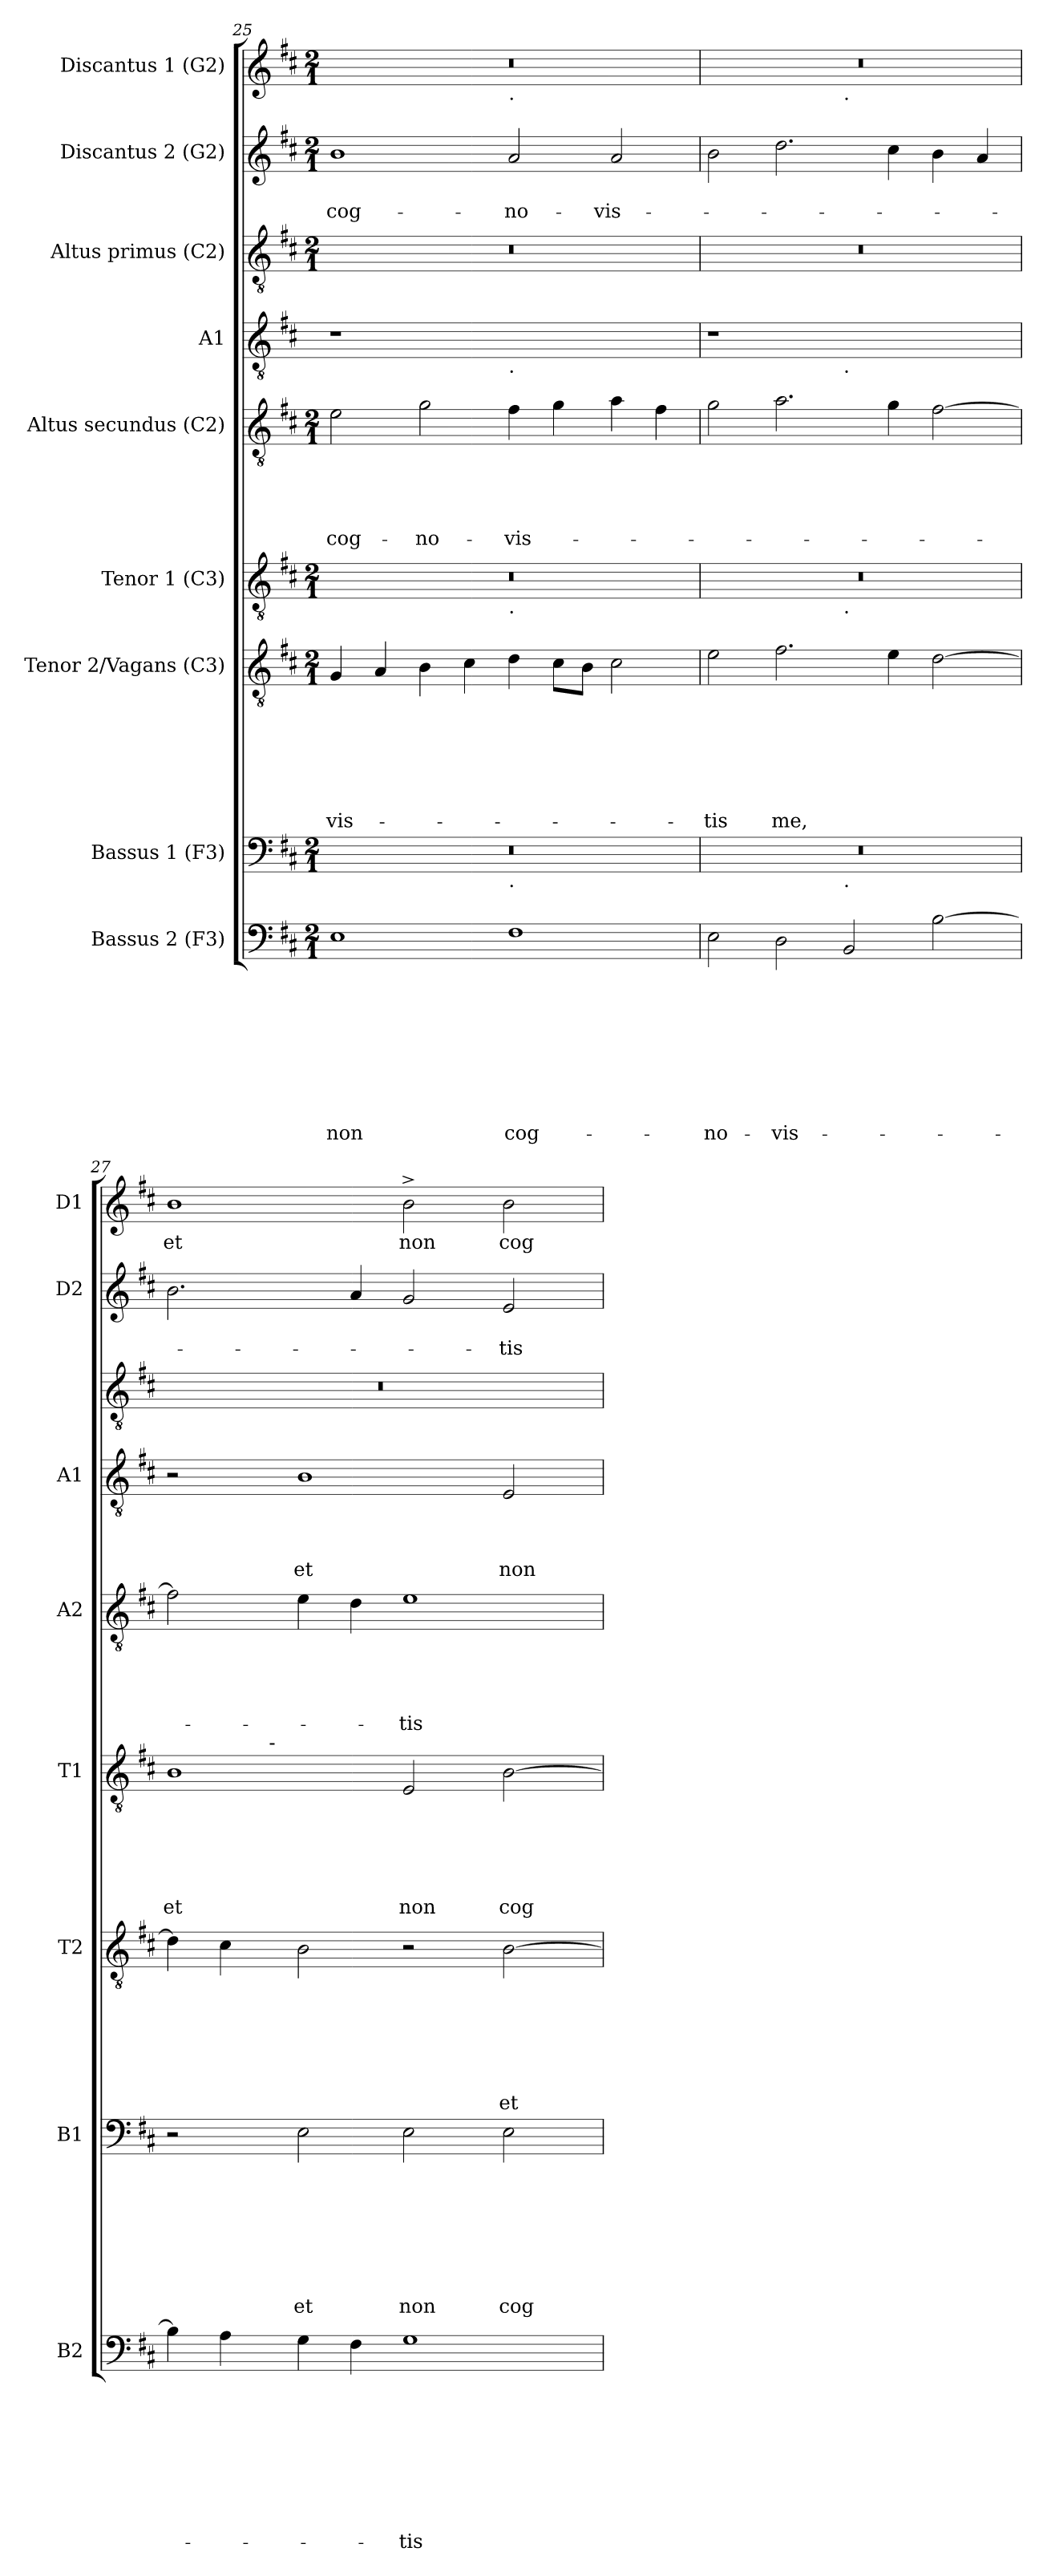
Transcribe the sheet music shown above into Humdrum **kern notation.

**kern	**text	**text	**text	**text	**text	**text	**text	**text	**text	**kern	**text	**text	**text	**text	**text	**text	**text	**text	**kern	**text	**text	**text	**text	**text	**text	**text	**kern	**text	**text	**text	**text	**text	**text	**kern	**text	**text	**text	**text	**text	**kern	**text	**text	**text	**text	**kern	**kern	**text	**text	**kern	**text
*part9	*part9	*part9	*part9	*part9	*part9	*part9	*part9	*part9	*part9	*part8	*part8	*part8	*part8	*part8	*part8	*part8	*part8	*part8	*part7	*part7	*part7	*part7	*part7	*part7	*part7	*part7	*part6	*part6	*part6	*part6	*part6	*part6	*part6	*part5	*part5	*part5	*part5	*part5	*part5	*part4	*part4	*part4	*part4	*part4	*part3	*part2	*part2	*part2	*part1	*part1
*staff9	*staff9	*staff9	*staff9	*staff9	*staff9	*staff9	*staff9	*staff9	*staff9	*staff8	*staff8	*staff8	*staff8	*staff8	*staff8	*staff8	*staff8	*staff8	*staff7	*staff7	*staff7	*staff7	*staff7	*staff7	*staff7	*staff7	*staff6	*staff6	*staff6	*staff6	*staff6	*staff6	*staff6	*staff5	*staff5	*staff5	*staff5	*staff5	*staff5	*staff4	*staff4	*staff4	*staff4	*staff4	*staff3	*staff2	*staff2	*staff2	*staff1	*staff1
*I"Bassus 2 (F3)	*	*	*	*	*	*	*	*	*	*I"Bassus 1 (F3)	*	*	*	*	*	*	*	*	*I"Tenor 2/Vagans (C3)	*	*	*	*	*	*	*	*I"Tenor 1 (C3)	*	*	*	*	*	*	*I"Altus secundus (C2)	*	*	*	*	*	*I"A1	*	*	*	*	*I"Altus primus (C2)	*I"Discantus 2 (G2)	*	*	*I"Discantus 1 (G2)	*
*I'B2	*	*	*	*	*	*	*	*	*	*I'B1	*	*	*	*	*	*	*	*	*I'T2	*	*	*	*	*	*	*	*I'T1	*	*	*	*	*	*	*I'A2	*	*	*	*	*	*I'A1	*	*	*	*	*	*I'D2	*	*	*I'D1	*
*clefF4	*	*	*	*	*	*	*	*	*	*clefF4	*	*	*	*	*	*	*	*	*clefGv2	*	*	*	*	*	*	*	*clefGv2	*	*	*	*	*	*	*clefGv2	*	*	*	*	*	*clefGv2	*	*	*	*	*clefGv2	*clefG2	*	*	*clefG2	*
*k[f#c#]	*	*	*	*	*	*	*	*	*	*k[f#c#]	*	*	*	*	*	*	*	*	*k[f#c#]	*	*	*	*	*	*	*	*k[f#c#]	*	*	*	*	*	*	*k[f#c#]	*	*	*	*	*	*k[f#c#]	*	*	*	*	*k[f#c#]	*k[f#c#]	*	*	*k[f#c#]	*
*D:	*	*	*	*	*	*	*	*	*	*D:	*	*	*	*	*	*	*	*	*D:	*	*	*	*	*	*	*	*D:	*	*	*	*	*	*	*D:	*	*	*	*	*	*D:	*	*	*	*	*D:	*D:	*	*	*D:	*
*M2/1	*	*	*	*	*	*	*	*	*	*M2/1	*	*	*	*	*	*	*	*	*M2/1	*	*	*	*	*	*	*	*M2/1	*	*	*	*	*	*	*M2/1	*	*	*	*	*	*	*	*	*	*	*M2/1	*M2/1	*	*	*M2/1	*
=25	=25	=25	=25	=25	=25	=25	=25	=25	=25	=25	=25	=25	=25	=25	=25	=25	=25	=25	=25	=25	=25	=25	=25	=25	=25	=25	=25	=25	=25	=25	=25	=25	=25	=25	=25	=25	=25	=25	=25	=25	=25	=25	=25	=25	=25	=25	=25	=25	=25	=25
!	!	!	!	!	!	!	!	!	!LO:LY:b	!	!	!	!	!	!	!	!	!	!	!	!	!	!	!	!	!LO:LY:b	!	!	!	!	!	!	!	!	!	!	!	!	!LO:LY:b	!	!	!	!	!	!	!	!	!LO:LY:b	!	!
*	*	*	*	*	*	*	*	*	*	*^	*	*	*	*	*	*	*	*	*	*	*	*	*	*	*	*	*^	*	*	*	*	*	*	*	*	*	*	*	*	*	*	*	*	*	*	*	*	*	*^	*
1E	.	.	.	.	.	.	.	.	non	0r	1ryy	.	.	.	.	.	.	.	.	4G/	.	.	.	.	.	.	-vis-	0r	1ryy	.	.	.	.	.	.	2e\	.	.	.	.	cog-	1r	.	.	.	.	0r	1b	.	cog-	0r	1ryy	.
.	.	.	.	.	.	.	.	.	.	.	.	.	.	.	.	.	.	.	.	4A/	.	.	.	.	.	.	.	.	.	.	.	.	.	.	.	.	.	.	.	.	.	.	.	.	.	.	.	.	.	.	.	.	.
!	!	!	!	!	!	!	!	!	!	!	!	!	!	!	!	!	!	!	!	!	!	!	!	!	!	!	!	!	!	!	!	!	!	!	!	!	!	!	!	!	!LO:LY:b	!	!	!	!	!	!	!	!	!	!	!	!
.	.	.	.	.	.	.	.	.	.	.	.	.	.	.	.	.	.	.	.	4B\	.	.	.	.	.	.	.	.	.	.	.	.	.	.	.	2g\	.	.	.	.	-no-	.	.	.	.	.	.	.	.	.	.	.	.
.	.	.	.	.	.	.	.	.	.	.	.	.	.	.	.	.	.	.	.	4c#\	.	.	.	.	.	.	.	.	.	.	.	.	.	.	.	.	.	.	.	.	.	.	.	.	.	.	.	.	.	.	.	.	.
!	!	!	!	!	!	!	!	!	!	!	!	!	!	!	!	!	!	!	!	!	!	!	!	!	!	!	!	!	!	!	!	!	!	!	!	!	!	!	!	!	!	!	!	!	!	!	!	!	!	!	!	!LO:TX:b:t=.	!
!	!	!	!	!	!	!	!	!	!	!	!	!	!	!	!	!	!	!	!	!	!	!	!	!	!	!	!	!	!	!	!	!	!	!	!	!	!	!	!	!	!	!LO:TX:b:t=.	!	!	!	!	!	!	!	!	!	!	!
!	!	!	!	!	!	!	!	!	!	!	!	!	!	!	!	!	!	!	!	!	!	!	!	!	!	!	!	!	!LO:TX:b:t=.	!	!	!	!	!	!	!	!	!	!	!	!	!	!	!	!	!	!	!	!	!	!	!	!
!	!	!	!	!	!	!	!	!	!	!	!LO:TX:b:t=.	!	!	!	!	!	!	!	!	!	!	!	!	!	!	!	!	!	!	!	!	!	!	!	!	!	!	!	!	!	!	!	!	!	!	!	!	!	!	!	!	!	!
!	!	!	!	!	!	!	!	!	!LO:LY:b	!	!	!	!	!	!	!	!	!	!	!	!	!	!	!	!	!	!	!	!	!	!	!	!	!	!	!	!	!	!	!	!LO:LY:b	!	!	!	!	!	!	!	!	!LO:LY:b	!	!	!
1F#	.	.	.	.	.	.	.	.	cog-	.	1ryy	.	.	.	.	.	.	.	.	4d\	.	.	.	.	.	.	.	.	1ryy	.	.	.	.	.	.	4f#\	.	.	.	.	-vis-	1ryy	.	.	.	.	.	2a/	.	-no-	.	1ryy	.
.	.	.	.	.	.	.	.	.	.	.	.	.	.	.	.	.	.	.	.	8c#\L	.	.	.	.	.	.	.	.	.	.	.	.	.	.	.	4g\	.	.	.	.	.	.	.	.	.	.	.	.	.	.	.	.	.
.	.	.	.	.	.	.	.	.	.	.	.	.	.	.	.	.	.	.	.	8B\J	.	.	.	.	.	.	.	.	.	.	.	.	.	.	.	.	.	.	.	.	.	.	.	.	.	.	.	.	.	.	.	.	.
!	!	!	!	!	!	!	!	!	!	!	!	!	!	!	!	!	!	!	!	!	!	!	!	!	!	!	!	!	!	!	!	!	!	!	!	!	!	!	!	!	!	!	!	!	!	!	!	!	!	!LO:LY:b	!	!	!
.	.	.	.	.	.	.	.	.	.	.	.	.	.	.	.	.	.	.	.	2c#\	.	.	.	.	.	.	.	.	.	.	.	.	.	.	.	4a\	.	.	.	.	.	.	.	.	.	.	.	2a/	.	-vis-	.	.	.
.	.	.	.	.	.	.	.	.	.	.	.	.	.	.	.	.	.	.	.	.	.	.	.	.	.	.	.	.	.	.	.	.	.	.	.	4f#\	.	.	.	.	.	.	.	.	.	.	.	.	.	.	.	.	.
=26	=26	=26	=26	=26	=26	=26	=26	=26	=26	=26	=26	=26	=26	=26	=26	=26	=26	=26	=26	=26	=26	=26	=26	=26	=26	=26	=26	=26	=26	=26	=26	=26	=26	=26	=26	=26	=26	=26	=26	=26	=26	=26	=26	=26	=26	=26	=26	=26	=26	=26	=26	=26	=26
!	!	!	!	!	!	!	!	!	!LO:LY:b	!	!	!	!	!	!	!	!	!	!	!	!	!	!	!	!	!	!LO:LY:b	!	!	!	!	!	!	!	!	!	!	!	!	!	!	!	!	!	!	!	!	!	!	!	!	!	!
2E\	.	.	.	.	.	.	.	.	-no-	0r	1ryy	.	.	.	.	.	.	.	.	2e\	.	.	.	.	.	.	-tis	0r	1ryy	.	.	.	.	.	.	2g\	.	.	.	.	.	1r	.	.	.	.	0r	2b\	.	.	0r	1ryy	.
!	!	!	!	!	!	!	!	!	!LO:LY:b	!	!	!	!	!	!	!	!	!	!	!	!	!	!	!	!	!	!LO:LY:b	!	!	!	!	!	!	!	!	!	!	!	!	!	!	!	!	!	!	!	!	!	!	!	!	!	!
2D\	.	.	.	.	.	.	.	.	-vis-	.	.	.	.	.	.	.	.	.	.	2.f#\	.	.	.	.	.	.	me,	.	.	.	.	.	.	.	.	2.a\	.	.	.	.	.	.	.	.	.	.	.	2.dd\	.	.	.	.	.
!	!	!	!	!	!	!	!	!	!	!	!	!	!	!	!	!	!	!	!	!	!	!	!	!	!	!	!	!	!	!	!	!	!	!	!	!	!	!	!	!	!	!	!	!	!	!	!	!	!	!	!	!LO:TX:b:t=.	!
!	!	!	!	!	!	!	!	!	!	!	!	!	!	!	!	!	!	!	!	!	!	!	!	!	!	!	!	!	!	!	!	!	!	!	!	!	!	!	!	!	!	!LO:TX:b:t=.	!	!	!	!	!	!	!	!	!	!	!
!	!	!	!	!	!	!	!	!	!	!	!	!	!	!	!	!	!	!	!	!	!	!	!	!	!	!	!	!	!LO:TX:b:t=.	!	!	!	!	!	!	!	!	!	!	!	!	!	!	!	!	!	!	!	!	!	!	!	!
!	!	!	!	!	!	!	!	!	!	!	!LO:TX:b:t=.	!	!	!	!	!	!	!	!	!	!	!	!	!	!	!	!	!	!	!	!	!	!	!	!	!	!	!	!	!	!	!	!	!	!	!	!	!	!	!	!	!	!
2BB/	.	.	.	.	.	.	.	.	.	.	1ryy	.	.	.	.	.	.	.	.	.	.	.	.	.	.	.	.	.	1ryy	.	.	.	.	.	.	.	.	.	.	.	.	1ryy	.	.	.	.	.	.	.	.	.	1ryy	.
.	.	.	.	.	.	.	.	.	.	.	.	.	.	.	.	.	.	.	.	4e\	.	.	.	.	.	.	.	.	.	.	.	.	.	.	.	4g\	.	.	.	.	.	.	.	.	.	.	.	4cc#\	.	.	.	.	.
[>2B\	.	.	.	.	.	.	.	.	.	.	.	.	.	.	.	.	.	.	.	[>2d\	.	.	.	.	.	.	.	.	.	.	.	.	.	.	.	[>2f#\	.	.	.	.	.	.	.	.	.	.	.	4b\	.	.	.	.	.
.	.	.	.	.	.	.	.	.	.	.	.	.	.	.	.	.	.	.	.	.	.	.	.	.	.	.	.	.	.	.	.	.	.	.	.	.	.	.	.	.	.	.	.	.	.	.	.	4a/	.	.	.	.	.
!!LO:PB:g=z
=27	=27	=27	=27	=27	=27	=27	=27	=27	=27	=27	=27	=27	=27	=27	=27	=27	=27	=27	=27	=27	=27	=27	=27	=27	=27	=27	=27	=27	=27	=27	=27	=27	=27	=27	=27	=27	=27	=27	=27	=27	=27	=27	=27	=27	=27	=27	=27	=27	=27	=27	=27	=27	=27
!	!	!	!	!	!	!	!	!	!	!	!	!	!	!	!	!	!	!	!	!	!	!	!	!	!	!	!	!	!	!	!	!	!	!	!LO:LY:b	!	!	!	!	!	!	!	!	!	!	!	!	!	!	!	!	!	!LO:LY:b
*	*	*	*	*	*	*	*	*	*	*v	*v	*	*	*	*	*	*	*	*	*	*	*	*	*	*	*	*	*	*	*	*	*	*	*	*	*	*	*	*	*	*	*	*	*	*	*	*	*	*	*	*v	*v	*
4B\]	.	.	.	.	.	.	.	.	.	2r	.	.	.	.	.	.	.	.	4d\]	.	.	.	.	.	.	.	1B	4ryy	.	.	.	.	.	et	2f#\]	.	.	.	.	.	2r	.	.	.	.	0r	2.b\	.	.	1b	et
4A\	.	.	.	.	.	.	.	.	.	.	.	.	.	.	.	.	.	.	4c#\	.	.	.	.	.	.	.	.	8ryy	.	.	.	.	.	.	.	.	.	.	.	.	.	.	.	.	.	.	.	.	.	.	.
.	.	.	.	.	.	.	.	.	.	.	.	.	.	.	.	.	.	.	.	.	.	.	.	.	.	.	.	32ryy	.	.	.	.	.	.	.	.	.	.	.	.	.	.	.	.	.	.	.	.	.	.	.
!	!	!	!	!	!	!	!	!	!	!	!	!	!	!	!	!	!	!	!	!	!	!	!	!	!	!	!	!LO:TX:a:t=-	!	!	!	!	!	!	!	!	!	!	!	!	!	!	!	!	!	!	!	!	!	!	!
.	.	.	.	.	.	.	.	.	.	.	.	.	.	.	.	.	.	.	.	.	.	.	.	.	.	.	.	1ryy	.	.	.	.	.	.	.	.	.	.	.	.	.	.	.	.	.	.	.	.	.	.	.
!	!	!	!	!	!	!	!	!	!	!	!	!	!	!	!	!	!	!LO:LY:b	!	!	!	!	!	!	!	!	!	!	!	!	!	!	!	!	!	!	!	!	!	!	!	!	!	!	!LO:LY:b	!	!	!	!	!	!
4G\	.	.	.	.	.	.	.	.	.	2E\	.	.	.	.	.	.	.	et	2B\	.	.	.	.	.	.	.	.	.	.	.	.	.	.	.	4e\	.	.	.	.	.	1B	.	.	.	et	.	.	.	.	.	.
4F#\	.	.	.	.	.	.	.	.	.	.	.	.	.	.	.	.	.	.	.	.	.	.	.	.	.	.	.	.	.	.	.	.	.	.	4d\	.	.	.	.	.	.	.	.	.	.	.	4a/	.	.	.	.
!	!	!	!	!	!	!	!	!	!LO:LY:b	!	!	!	!	!	!	!	!	!LO:LY:b	!	!	!	!	!	!	!	!	!	!	!	!	!	!	!	!LO:LY:b	!	!	!	!	!	!LO:LY:b	!	!	!	!	!	!	!	!	!	!	!LO:LY:b
1G	.	.	.	.	.	.	.	.	-tis	2E\	.	.	.	.	.	.	.	non	2r	.	.	.	.	.	.	.	2E/	.	.	.	.	.	.	non	1e	.	.	.	.	-tis	.	.	.	.	.	.	2g/	.	.	2b^>\	non
.	.	.	.	.	.	.	.	.	.	.	.	.	.	.	.	.	.	.	.	.	.	.	.	.	.	.	.	2ryy	.	.	.	.	.	.	.	.	.	.	.	.	.	.	.	.	.	.	.	.	.	.	.
!	!	!	!	!	!	!	!	!	!	!	!	!	!	!	!	!	!	!LO:LY:b	!	!	!	!	!	!	!	!LO:LY:b	!	!	!	!	!	!	!	!LO:LY:b	!	!	!	!	!	!	!	!	!	!	!LO:LY:b	!	!	!	!LO:LY:b	!	!LO:LY:b
.	.	.	.	.	.	.	.	.	.	2E\	.	.	.	.	.	.	.	cog-	[>2B\	.	.	.	.	.	.	et	[>2B\	.	.	.	.	.	.	cog-	.	.	.	.	.	.	2E/	.	.	.	non	.	2e/	.	-tis	2b\	cog-
.	.	.	.	.	.	.	.	.	.	.	.	.	.	.	.	.	.	.	.	.	.	.	.	.	.	.	.	16.ryy	.	.	.	.	.	.	.	.	.	.	.	.	.	.	.	.	.	.	.	.	.	.	.
*	*	*	*	*	*	*	*	*	*	*	*	*	*	*	*	*	*	*	*	*	*	*	*	*	*	*	*v	*v	*	*	*	*	*	*	*	*	*	*	*	*	*	*	*	*	*	*	*	*	*	*	*
=	=	=	=	=	=	=	=	=	=	=	=	=	=	=	=	=	=	=	=	=	=	=	=	=	=	=	=	=	=	=	=	=	=	=	=	=	=	=	=	=	=	=	=	=	=	=	=	=	=	=
*-	*-	*-	*-	*-	*-	*-	*-	*-	*-	*-	*-	*-	*-	*-	*-	*-	*-	*-	*-	*-	*-	*-	*-	*-	*-	*-	*-	*-	*-	*-	*-	*-	*-	*-	*-	*-	*-	*-	*-	*-	*-	*-	*-	*-	*-	*-	*-	*-	*-	*-
